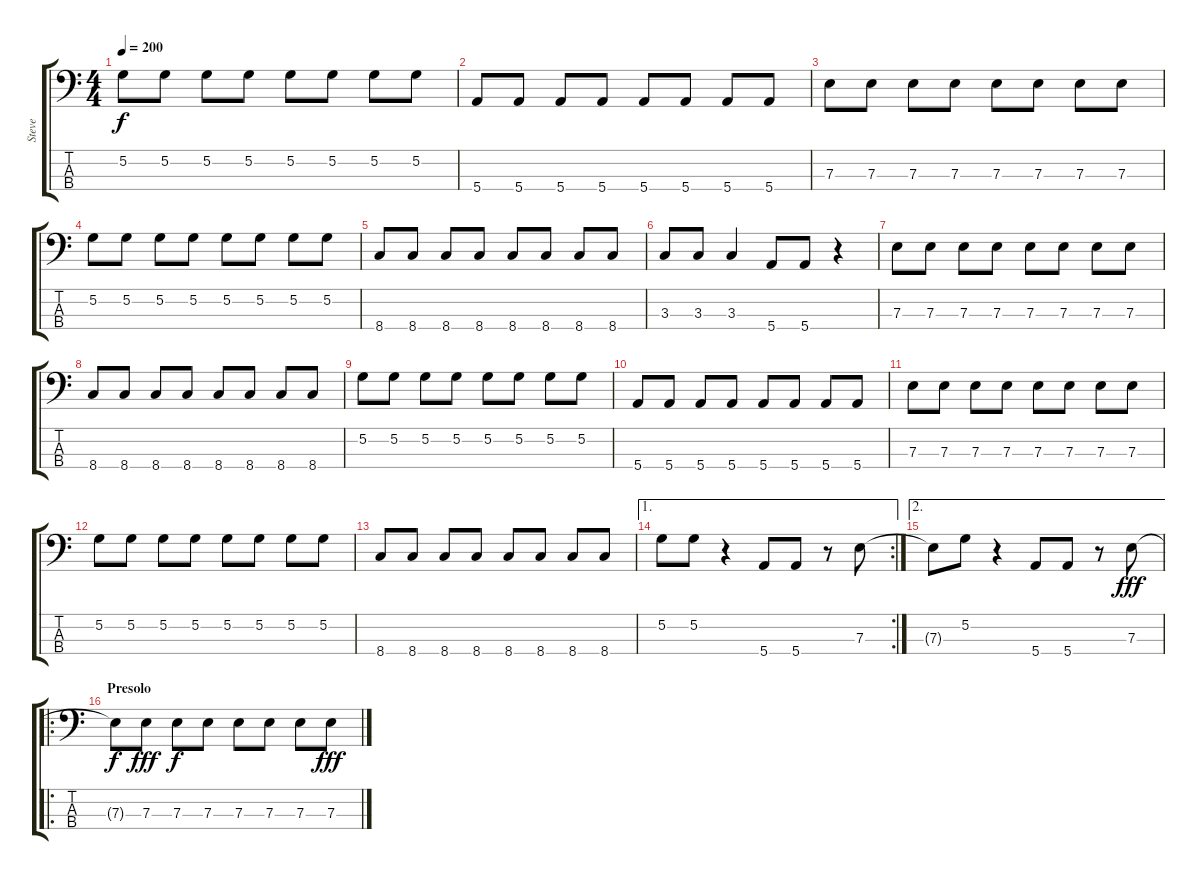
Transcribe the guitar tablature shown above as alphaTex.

\track ("Steve" "Steve") {instrument electricbassfinger}
\staff {score tabs}
\tuning (G2 D2 A1 E1) {hide}
\ts (4 4)
\tempo 200
\clef f4
\ks c
5.2.8{dy f} 5.2.8 5.2.8 5.2.8 5.2.8 5.2.8 5.2.8 5.2.8 |
5.4.8 5.4.8 5.4.8 5.4.8 5.4.8 5.4.8 5.4.8 5.4.8 |
7.3.8 7.3.8 7.3.8 7.3.8 7.3.8 7.3.8 7.3.8 7.3.8 |
5.2.8 5.2.8 5.2.8 5.2.8 5.2.8 5.2.8 5.2.8 5.2.8 |
8.4.8 8.4.8 8.4.8 8.4.8 8.4.8 8.4.8 8.4.8 8.4.8 |
3.3.8 3.3.8 3.3.4 5.4.8 5.4.8 r.4 |
7.3.8 7.3.8 7.3.8 7.3.8 7.3.8 7.3.8 7.3.8 7.3.8 |
8.4.8 8.4.8 8.4.8 8.4.8 8.4.8 8.4.8 8.4.8 8.4.8 |
5.2.8 5.2.8 5.2.8 5.2.8 5.2.8 5.2.8 5.2.8 5.2.8 |
5.4.8 5.4.8 5.4.8 5.4.8 5.4.8 5.4.8 5.4.8 5.4.8 |
7.3.8 7.3.8 7.3.8 7.3.8 7.3.8 7.3.8 7.3.8 7.3.8 |
5.2.8 5.2.8 5.2.8 5.2.8 5.2.8 5.2.8 5.2.8 5.2.8 |
8.4.8 8.4.8 8.4.8 8.4.8 8.4.8 8.4.8 8.4.8 8.4.8 |
\ae 1
\rc 2
5.2.8 5.2.8 r.4 5.4.8 5.4.8 r.8 7.3.8 |
\ae 2
7.3{t}.8 5.2.8 r.4 5.4.8 5.4.8 r.8 7.3.8{dy fff} |
\ro
\section ("" "Presolo")
7.3{t}.8{dy f} 7.3.8{dy fff} 7.3.8{dy f} 7.3.8 7.3.8 7.3.8 7.3.8 7.3.8{dy fff}
